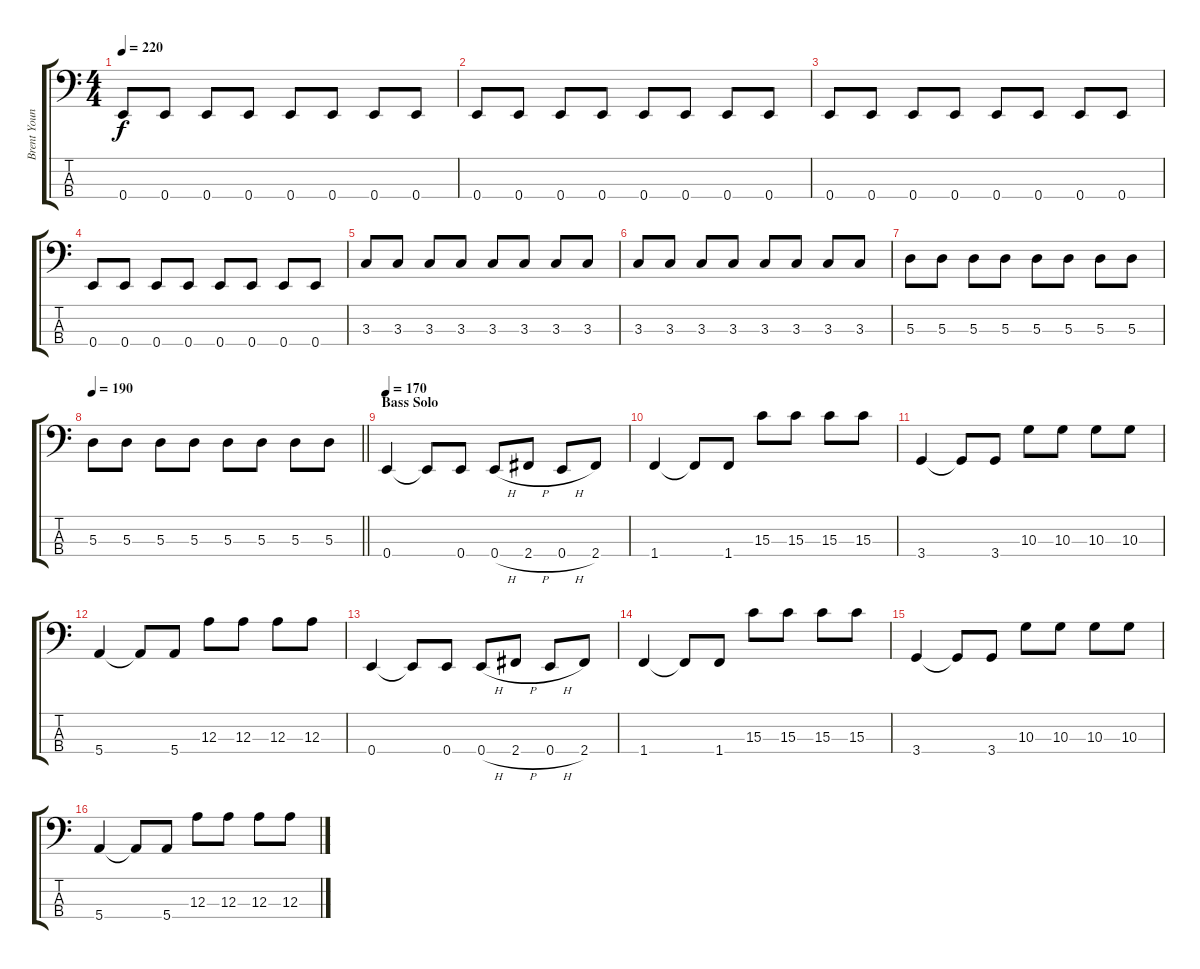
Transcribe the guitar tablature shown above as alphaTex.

\track ("Brent Young" "Brent Youn") {instrument electricbasspick}
\staff {score tabs}
\tuning (G2 D2 A1 E1) {hide}
\ts (4 4)
\tempo 220
\clef f4
\ks c
0.4.8{dy f} 0.4.8 0.4.8 0.4.8 0.4.8 0.4.8 0.4.8 0.4.8 |
0.4.8 0.4.8 0.4.8 0.4.8 0.4.8 0.4.8 0.4.8 0.4.8 |
0.4.8 0.4.8 0.4.8 0.4.8 0.4.8 0.4.8 0.4.8 0.4.8 |
0.4.8 0.4.8 0.4.8 0.4.8 0.4.8 0.4.8 0.4.8 0.4.8 |
3.3.8 3.3.8 3.3.8 3.3.8 3.3.8 3.3.8 3.3.8 3.3.8 |
3.3.8 3.3.8 3.3.8 3.3.8 3.3.8 3.3.8 3.3.8 3.3.8 |
5.3.8 5.3.8 5.3.8 5.3.8 5.3.8 5.3.8 5.3.8 5.3.8 |
\tempo 190
\barLineRight lightlight
5.3.8 5.3.8 5.3.8 5.3.8 5.3.8 5.3.8 5.3.8 5.3.8 |
\section ("" "Bass Solo")
\tempo 170
0.4.4 0.4{t}.8 0.4.8 0.4{h}.8 2.4{h}.8 0.4{h}.8 2.4.8 |
1.4.4 1.4{t}.8 1.4.8 15.3.8 15.3.8 15.3.8 15.3.8 |
3.4.4 3.4{t}.8 3.4.8 10.3.8 10.3.8 10.3.8 10.3.8 |
5.4.4 5.4{t}.8 5.4.8 12.3.8 12.3.8 12.3.8 12.3.8 |
0.4.4 0.4{t}.8 0.4.8 0.4{h}.8 2.4{h}.8 0.4{h}.8 2.4.8 |
1.4.4 1.4{t}.8 1.4.8 15.3.8 15.3.8 15.3.8 15.3.8 |
3.4.4 3.4{t}.8 3.4.8 10.3.8 10.3.8 10.3.8 10.3.8 |
5.4.4 5.4{t}.8 5.4.8 12.3.8 12.3.8 12.3.8 12.3.8
